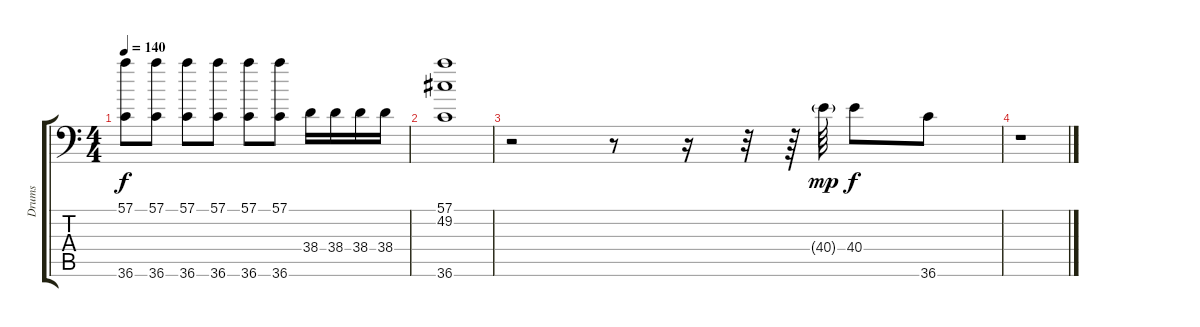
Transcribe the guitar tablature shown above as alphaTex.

\track ("Drums" "Drums") {instrument acousticgrandpiano}
\staff {score tabs}
\tuning (C-1 C-1 C-1 C-1 C-1 C-1) {hide}
\ts (4 4)
\tempo 140
\clef f4
\ks c
(57.1 36.6).8{dy f} (57.1 36.6).8 (57.1 36.6).8 (57.1 36.6).8 (57.1 36.6).8 (57.1 36.6).8 38.4.16 38.4.16 38.4.16 38.4.16 |
(57.1 49.2 36.6).1 |
r.2 r.8 r.16 r.32 r.64 40.4{g}.64{dy mp} 40.4.8{dy f} 36.6.8 |
r.1
